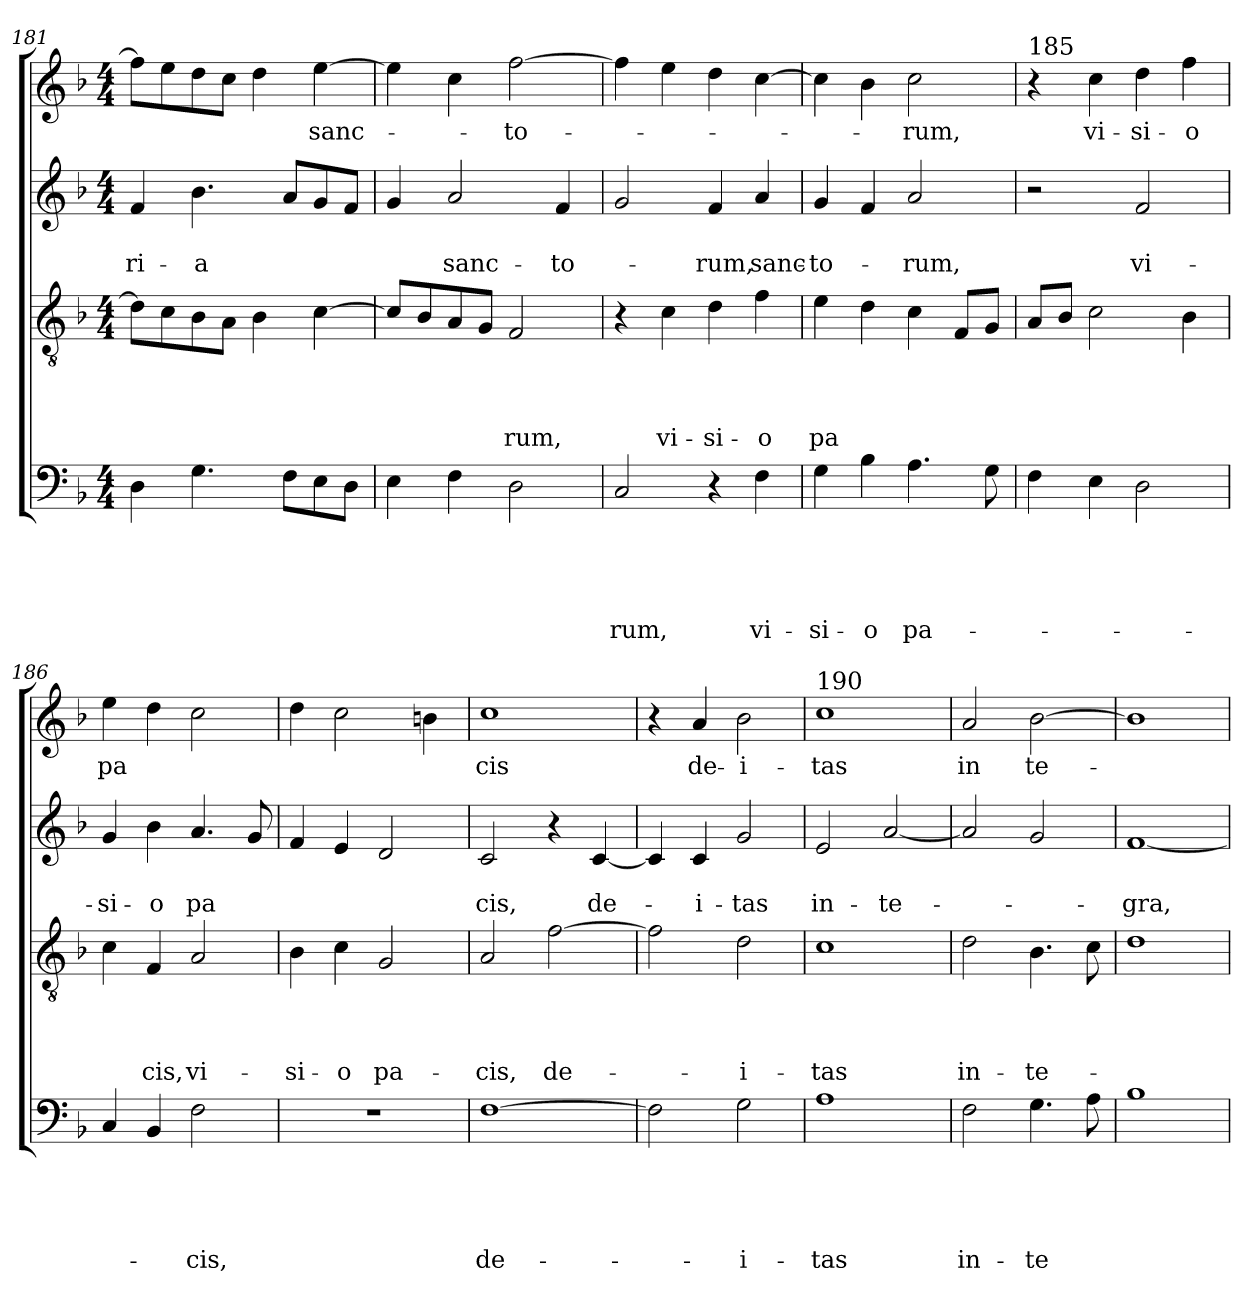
**kern	**text	**text	**text	**text	**text	**kern	**text	**text	**text	**text	**kern	**text	**text	**kern	**text
*part4	*part4	*part4	*part4	*part4	*part4	*part3	*part3	*part3	*part3	*part3	*part2	*part2	*part2	*part1	*part1
*staff4	*staff4	*staff4	*staff4	*staff4	*staff4	*staff3	*staff3	*staff3	*staff3	*staff3	*staff2	*staff2	*staff2	*staff1	*staff1
*clefF4	*	*	*	*	*	*clefGv2	*	*	*	*	*clefG2	*	*	*clefG2	*
*k[b-]	*	*	*	*	*	*k[b-]	*	*	*	*	*k[b-]	*	*	*k[b-]	*
*F:	*	*	*	*	*	*F:	*	*	*	*	*F:	*	*	*F:	*
*M4/4	*	*	*	*	*	*M4/4	*	*	*	*	*M4/4	*	*	*M4/4	*
=181	=181	=181	=181	=181	=181	=181	=181	=181	=181	=181	=181	=181	=181	=181	=181
!	!	!	!	!	!	!	!	!	!	!	!	!	!LO:LY:b	!	!
4D\	.	.	.	.	.	8d\L]	.	.	.	.	4f/	.	-ri-	8ff\L]	.
.	.	.	.	.	.	8c\	.	.	.	.	.	.	.	8ee\	.
!	!	!	!	!	!	!	!	!	!	!	!	!	!LO:LY:b	!	!
4.G\	.	.	.	.	.	8B-\	.	.	.	.	4.b-\	.	-a	8dd\	.
.	.	.	.	.	.	8A\J	.	.	.	.	.	.	.	8cc\J	.
.	.	.	.	.	.	4B-\	.	.	.	.	.	.	.	4dd\	.
8F\L	.	.	.	.	.	.	.	.	.	.	8a/L	.	.	.	.
!	!	!	!	!	!	!	!	!	!	!	!	!	!	!	!LO:LY:b
8E\	.	.	.	.	.	[4c\	.	.	.	.	8g/	.	.	[4ee\	sanc-
8D\J	.	.	.	.	.	.	.	.	.	.	8f/J	.	.	.	.
=182	=182	=182	=182	=182	=182	=182	=182	=182	=182	=182	=182	=182	=182	=182	=182
4E\	.	.	.	.	.	8c/L]	.	.	.	.	4g/	.	.	4ee\]	.
.	.	.	.	.	.	8B-/	.	.	.	.	.	.	.	.	.
!	!	!	!	!	!	!	!	!	!	!	!	!	!LO:LY:b	!	!
4F\	.	.	.	.	.	8A/	.	.	.	.	2a/	.	sanc-	4cc\	.
.	.	.	.	.	.	8G/J	.	.	.	.	.	.	.	.	.
!	!	!	!	!	!	!	!	!	!	!LO:LY:b	!	!	!	!	!LO:LY:b
2D\	.	.	.	.	.	2F/	.	.	.	rum,	.	.	.	[2ff\	-to-
!	!	!	!	!	!	!	!	!	!	!	!	!	!LO:LY:b	!	!
.	.	.	.	.	.	.	.	.	.	.	4f/	.	-to-	.	.
!!LO:LB:g=z
=183	=183	=183	=183	=183	=183	=183	=183	=183	=183	=183	=183	=183	=183	=183	=183
!	!	!	!	!	!LO:LY:b	!	!	!	!	!	!	!	!	!	!
2C/	.	.	.	.	­rum,	4r	.	.	.	.	2g/	.	.	4ff\]	.
!	!	!	!	!	!	!	!	!	!	!LO:LY:b	!	!	!	!	!
.	.	.	.	.	.	4c\	.	.	.	vi-	.	.	.	4ee\	.
!	!	!	!	!	!	!	!	!	!	!LO:LY:b	!	!	!LO:LY:b	!	!
4r	.	.	.	.	.	4d\	.	.	.	-si-	4f/	.	-rum,	4dd\	.
!	!	!	!	!	!LO:LY:b	!	!	!	!	!LO:LY:b	!	!	!LO:LY:b	!	!
4F\	.	.	.	.	vi-	4f\	.	.	.	-o	4a/	.	sanc-	[4cc\	.
=184	=184	=184	=184	=184	=184	=184	=184	=184	=184	=184	=184	=184	=184	=184	=184
!	!	!	!	!	!LO:LY:b	!	!	!	!	!LO:LY:b	!	!	!LO:LY:b	!	!
4G\	.	.	.	.	-si-	4e\	.	.	.	pa	4g/	.	-to-	4cc\]	.
!	!	!	!	!	!LO:LY:b	!	!	!	!	!	!	!	!	!	!
4B-\	.	.	.	.	-o	4d\	.	.	.	.	4f/	.	.	4b-\	.
!	!	!	!	!	!LO:LY:b	!	!	!	!	!	!	!	!LO:LY:b	!	!LO:LY:b
4.A\	.	.	.	.	pa-	4c\	.	.	.	.	2a/	.	-rum,	2cc\	-rum,
.	.	.	.	.	.	8F/L	.	.	.	.	.	.	.	.	.
8G\	.	.	.	.	.	8G/J	.	.	.	.	.	.	.	.	.
=185	=185	=185	=185	=185	=185	=185	=185	=185	=185	=185	=185	=185	=185	=185	=185
!	!	!	!	!	!	!	!	!	!	!	!	!	!	!LO:TX:a:t=185	!
4F\	.	.	.	.	.	8A/L	.	.	.	.	2r	.	.	4r	.
.	.	.	.	.	.	8B-/J	.	.	.	.	.	.	.	.	.
!	!	!	!	!	!	!	!	!	!	!	!	!	!	!	!LO:LY:b
4E\	.	.	.	.	.	2c\	.	.	.	.	.	.	.	4cc\	vi-
!	!	!	!	!	!	!	!	!	!	!	!	!	!LO:LY:b	!	!LO:LY:b
2D\	.	.	.	.	.	.	.	.	.	.	2f/	.	vi-	4dd\	-si-
!	!	!	!	!	!	!	!	!	!	!	!	!	!	!	!LO:LY:b
.	.	.	.	.	.	4B-\	.	.	.	.	.	.	.	4ff\	-o
=186	=186	=186	=186	=186	=186	=186	=186	=186	=186	=186	=186	=186	=186	=186	=186
!	!	!	!	!	!	!	!	!	!	!	!	!	!LO:LY:b	!	!LO:LY:b
4C/	.	.	.	.	.	4c\	.	.	.	.	4g/	.	-si-	4ee\	pa
!	!	!	!	!	!	!	!	!	!	!LO:LY:b	!	!	!LO:LY:b	!	!
4BB-/	.	.	.	.	.	4F/	.	.	.	cis,	4b-\	.	-o	4dd\	.
!	!	!	!	!	!LO:LY:b	!	!	!	!	!LO:LY:b	!	!	!LO:LY:b	!	!
2F\	.	.	.	.	-cis,	2A/	.	.	.	vi-	4.a/	.	pa	2cc\	.
.	.	.	.	.	.	.	.	.	.	.	8g/	.	.	.	.
=187	=187	=187	=187	=187	=187	=187	=187	=187	=187	=187	=187	=187	=187	=187	=187
!	!	!	!	!	!	!	!	!	!	!LO:LY:b	!	!	!	!	!
1r	.	.	.	.	.	4B-\	.	.	.	-si-	4f/	.	.	4dd\	.
!	!	!	!	!	!	!	!	!	!	!LO:LY:b	!	!	!	!	!
.	.	.	.	.	.	4c\	.	.	.	-o	4e/	.	.	2cc\	.
!	!	!	!	!	!	!	!	!	!	!LO:LY:b	!	!	!	!	!
.	.	.	.	.	.	2G/	.	.	.	pa-	2d/	.	.	.	.
.	.	.	.	.	.	.	.	.	.	.	.	.	.	4b\	.
=188	=188	=188	=188	=188	=188	=188	=188	=188	=188	=188	=188	=188	=188	=188	=188
!	!	!	!	!	!LO:LY:b	!	!	!	!	!LO:LY:b	!	!	!LO:LY:b	!	!LO:LY:b
[1F	.	.	.	.	de-	2A/	.	.	.	-cis,	2c/	.	cis,	1cc	cis
!	!	!	!	!	!	!	!	!	!	!LO:LY:b	!	!	!	!	!
.	.	.	.	.	.	[2f\	.	.	.	de-	4r	.	.	.	.
!	!	!	!	!	!	!	!	!	!	!	!	!	!LO:LY:b	!	!
.	.	.	.	.	.	.	.	.	.	.	[4c/	.	de-	.	.
!!LO:LB:g=z
=189	=189	=189	=189	=189	=189	=189	=189	=189	=189	=189	=189	=189	=189	=189	=189
2F\]	.	.	.	.	.	2f\]	.	.	.	.	4c/]	.	.	4r	.
!	!	!	!	!	!	!	!	!	!	!	!	!	!LO:LY:b	!	!LO:LY:b
.	.	.	.	.	.	.	.	.	.	.	4c/	.	-i-	4a/	de-
!	!	!	!	!	!LO:LY:b	!	!	!	!	!LO:LY:b	!	!	!LO:LY:b	!	!LO:LY:b
2G\	.	.	.	.	-i-	2d\	.	.	.	-i-	2g/	.	-tas	2b-\	-i-
=190	=190	=190	=190	=190	=190	=190	=190	=190	=190	=190	=190	=190	=190	=190	=190
!	!	!	!	!	!	!	!	!	!	!	!	!	!	!LO:TX:a:t=190	!
!	!	!	!	!	!LO:LY:b	!	!	!	!	!LO:LY:b	!	!	!LO:LY:b	!	!LO:LY:b
1A	.	.	.	.	-tas	1c	.	.	.	-tas	2e/	.	in-	1cc	-tas
!	!	!	!	!	!	!	!	!	!	!	!	!	!LO:LY:b	!	!
.	.	.	.	.	.	.	.	.	.	.	[2a/	.	-te-	.	.
=191	=191	=191	=191	=191	=191	=191	=191	=191	=191	=191	=191	=191	=191	=191	=191
!	!	!	!	!	!LO:LY:b	!	!	!	!	!LO:LY:b	!	!	!	!	!LO:LY:b
2F\	.	.	.	.	in-	2d\	.	.	.	in-	2a/]	.	.	2a/	in
!	!	!	!	!	!LO:LY:b	!	!	!	!	!LO:LY:b	!	!	!	!	!LO:LY:b
4.G\	.	.	.	.	-te	4.B-\	.	.	.	-te-	2g/	.	.	[2b-\	te-
8A\	.	.	.	.	.	8c\	.	.	.	.	.	.	.	.	.
=192	=192	=192	=192	=192	=192	=192	=192	=192	=192	=192	=192	=192	=192	=192	=192
!	!	!	!	!	!	!	!	!	!	!	!	!	!LO:LY:b	!	!
1B-	.	.	.	.	.	1d	.	.	.	.	[1f	.	-gra,	1b-]	.
=	=	=	=	=	=	=	=	=	=	=	=	=	=	=	=
*-	*-	*-	*-	*-	*-	*-	*-	*-	*-	*-	*-	*-	*-	*-	*-
